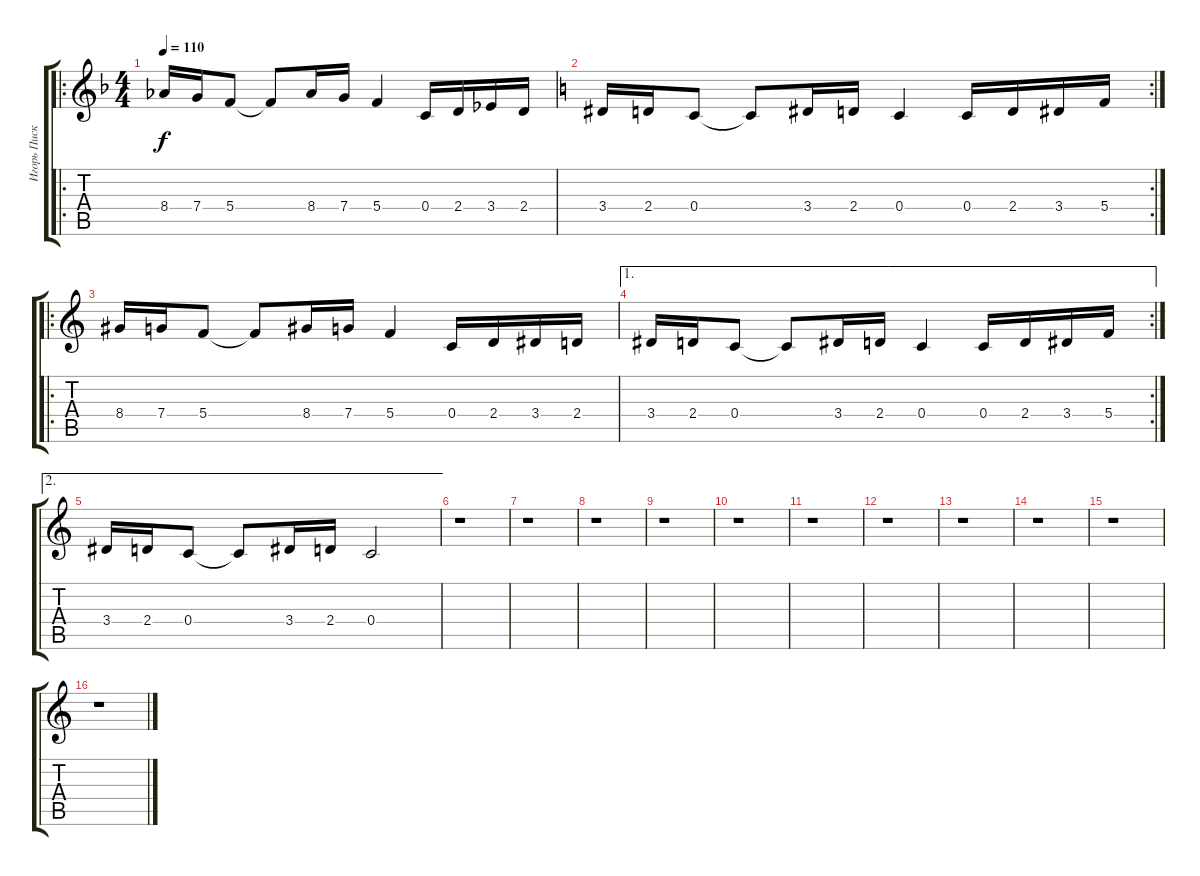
\track ("Игорь Пискарёв" "Игорь Писк") {instrument distortionguitar}
\staff {score tabs}
\tuning (D4 A3 F3 C3 G2 C2) {hide}
\ro
\ts (4 4)
\tempo 110
\clef g2
\ks f
8.4.16{dy f} 7.4.16 5.4.8 5.4{t}.8 8.4.16 7.4.16 5.4.4 0.4.16 2.4.16 3.4.16 2.4.16 |
\rc 2
\ks c
3.4.16 2.4.16 0.4.8 0.4{t}.8 3.4.16 2.4.16 0.4.4 0.4.16 2.4.16 3.4.16 5.4.16 |
\ro
8.4.16 7.4.16 5.4.8 5.4{t}.8 8.4.16 7.4.16 5.4.4 0.4.16 2.4.16 3.4.16 2.4.16 |
\ae 1
\rc 2
3.4.16 2.4.16 0.4.8 0.4{t}.8 3.4.16 2.4.16 0.4.4 0.4.16 2.4.16 3.4.16 5.4.16 |
\ae 2
3.4.16 2.4.16 0.4.8 0.4{t}.8 3.4.16 2.4.16 0.4.2 |
r.1 |
r.1 |
r.1 |
r.1 |
r.1 |
r.1 |
r.1 |
r.1 |
r.1 |
r.1 |
r.1
